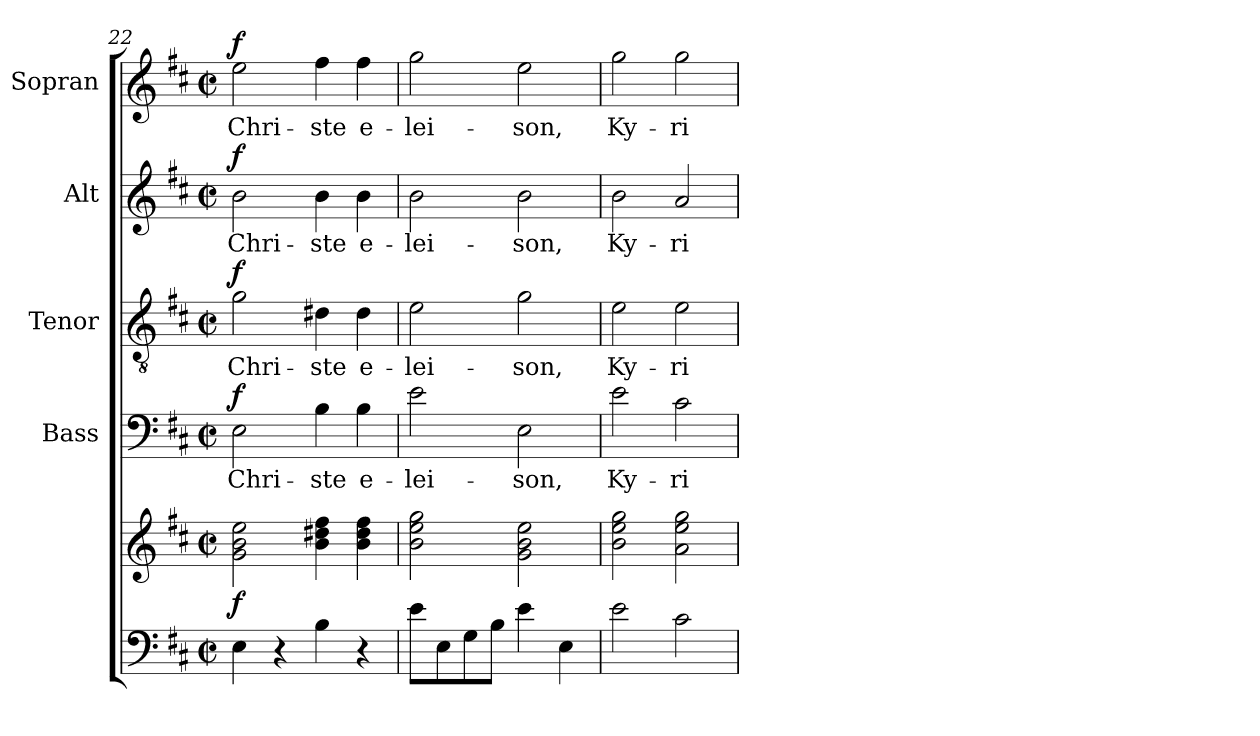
**kern	**kern	**dynam	**kern	**text	**dynam	**kern	**text	**dynam	**kern	**text	**dynam	**kern	**text	**dynam
*part5	*part5	*part5	*part4	*part4	*part4	*part3	*part3	*part3	*part2	*part2	*part2	*part1	*part1	*part1
*staff6	*staff5	*staff5/6	*staff4	*staff4	*staff4	*staff3	*staff3	*staff3	*staff2	*staff2	*staff2	*staff1	*staff1	*staff1
*	*	*	*I"Bass	*	*	*I"Tenor	*	*	*I"Alt	*	*	*I"Sopran	*	*
*	*	*	*I'B.	*	*	*I'T.	*	*	*I'A.	*	*	*I'S.	*	*
*clefF4	*clefG2	*	*clefF4	*	*	*clefGv2	*	*	*clefG2	*	*	*clefG2	*	*
*k[f#c#]	*k[f#c#]	*	*k[f#c#]	*	*	*k[f#c#]	*	*	*k[f#c#]	*	*	*k[f#c#]	*	*
*D:	*D:	*	*D:	*	*	*D:	*	*	*D:	*	*	*D:	*	*
*M2/2	*M2/2	*	*M2/2	*	*	*M2/2	*	*	*M2/2	*	*	*M2/2	*	*
*met(c|)	*met(c|)	*	*met(c|)	*	*	*met(c|)	*	*	*met(c|)	*	*	*met(c|)	*	*
=22	=22	=22	=22	=22	=22	=22	=22	=22	=22	=22	=22	=22	=22	=22
!	!	!LO:DY:b	!	!LO:LY:b	!LO:DY:a	!	!LO:LY:b	!LO:DY:a	!	!LO:LY:b	!LO:DY:a	!	!LO:LY:b	!LO:DY:a
4E\	2g\ 2b\ 2ee\	f	2E\	Chri-	f	2g\	Chri-	f	2b\	Chri-	f	2ee\	Chri-	f
4r	.	.	.	.	.	.	.	.	.	.	.	.	.	.
!	!	!	!	!LO:LY:b	!	!	!LO:LY:b	!	!	!LO:LY:b	!	!	!LO:LY:b	!
4B\	4b\ 4dd#X\ 4ff#\	.	4B\	-ste	.	4d#X\	-ste	.	4b\	-ste	.	4ff#\	-ste	.
!	!	!	!	!LO:LY:b	!	!	!LO:LY:b	!	!	!LO:LY:b	!	!	!LO:LY:b	!
4r	4b\ 4dd#\ 4ff#\	.	4B\	e-	.	4d#\	e-	.	4b\	e-	.	4ff#\	e-	.
=23	=23	=23	=23	=23	=23	=23	=23	=23	=23	=23	=23	=23	=23	=23
!	!	!	!	!LO:LY:b	!	!	!LO:LY:b	!	!	!LO:LY:b	!	!	!LO:LY:b	!
8e\L	2b\ 2ee\ 2gg\	.	2e\	-lei-	.	2e\	-lei-	.	2b\	-lei-	.	2gg\	-lei-	.
8E\	.	.	.	.	.	.	.	.	.	.	.	.	.	.
8G\	.	.	.	.	.	.	.	.	.	.	.	.	.	.
8B\J	.	.	.	.	.	.	.	.	.	.	.	.	.	.
!	!	!	!	!LO:LY:b	!	!	!LO:LY:b	!	!	!LO:LY:b	!	!	!LO:LY:b	!
4e\	2g\ 2b\ 2ee\	.	2E\	-son,	.	2g\	-son,	.	2b\	-son,	.	2ee\	-son,	.
4E\	.	.	.	.	.	.	.	.	.	.	.	.	.	.
=24	=24	=24	=24	=24	=24	=24	=24	=24	=24	=24	=24	=24	=24	=24
!	!	!	!	!LO:LY:b	!	!	!LO:LY:b	!	!	!LO:LY:b	!	!	!LO:LY:b	!
2e\	2b\ 2ee\ 2gg\	.	2e\	Ky-	.	2e\	Ky-	.	2b\	Ky-	.	2gg\	Ky-	.
!	!	!	!	!LO:LY:b	!	!	!LO:LY:b	!	!	!LO:LY:b	!	!	!LO:LY:b	!
2c#\	2a\ 2ee\ 2gg\	.	2c#\	-ri-	.	2e\	-ri-	.	2a/	-ri-	.	2gg\	-ri-	.
=	=	=	=	=	=	=	=	=	=	=	=	=	=	=
*-	*-	*-	*-	*-	*-	*-	*-	*-	*-	*-	*-	*-	*-	*-
